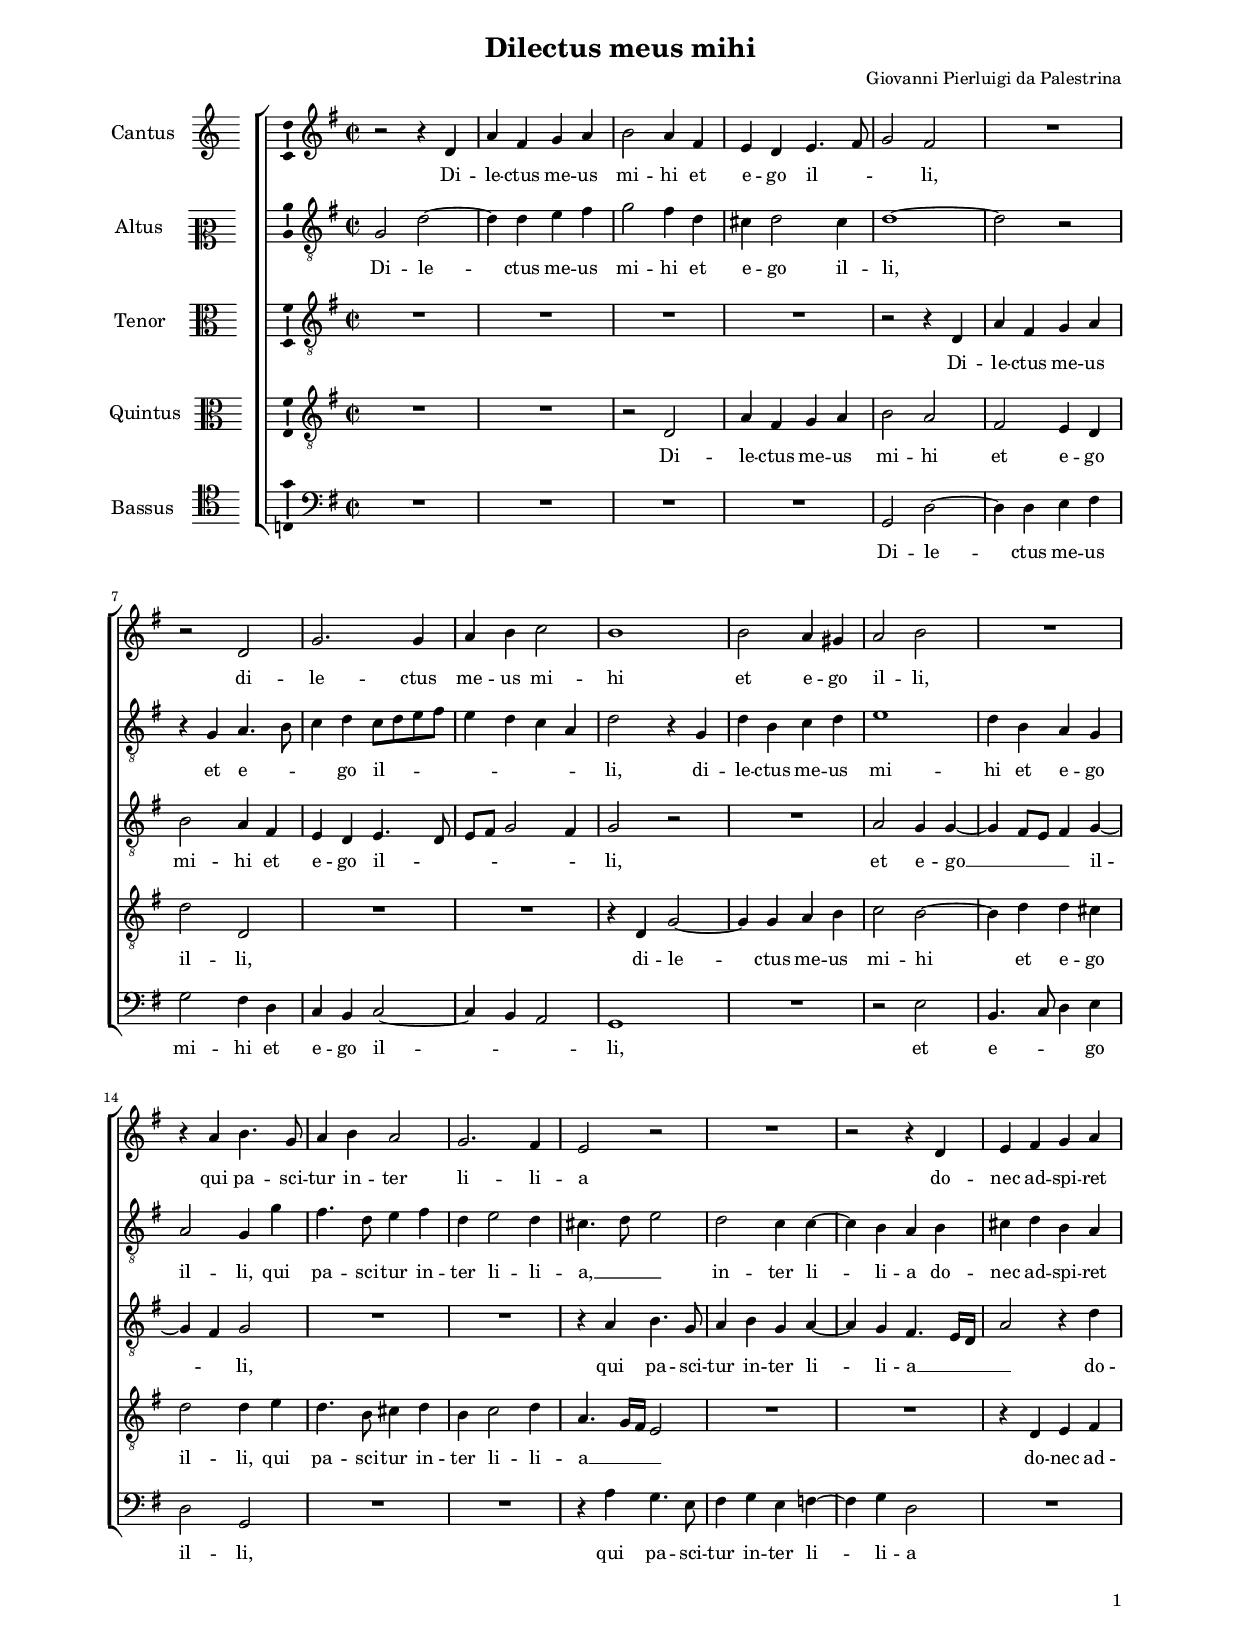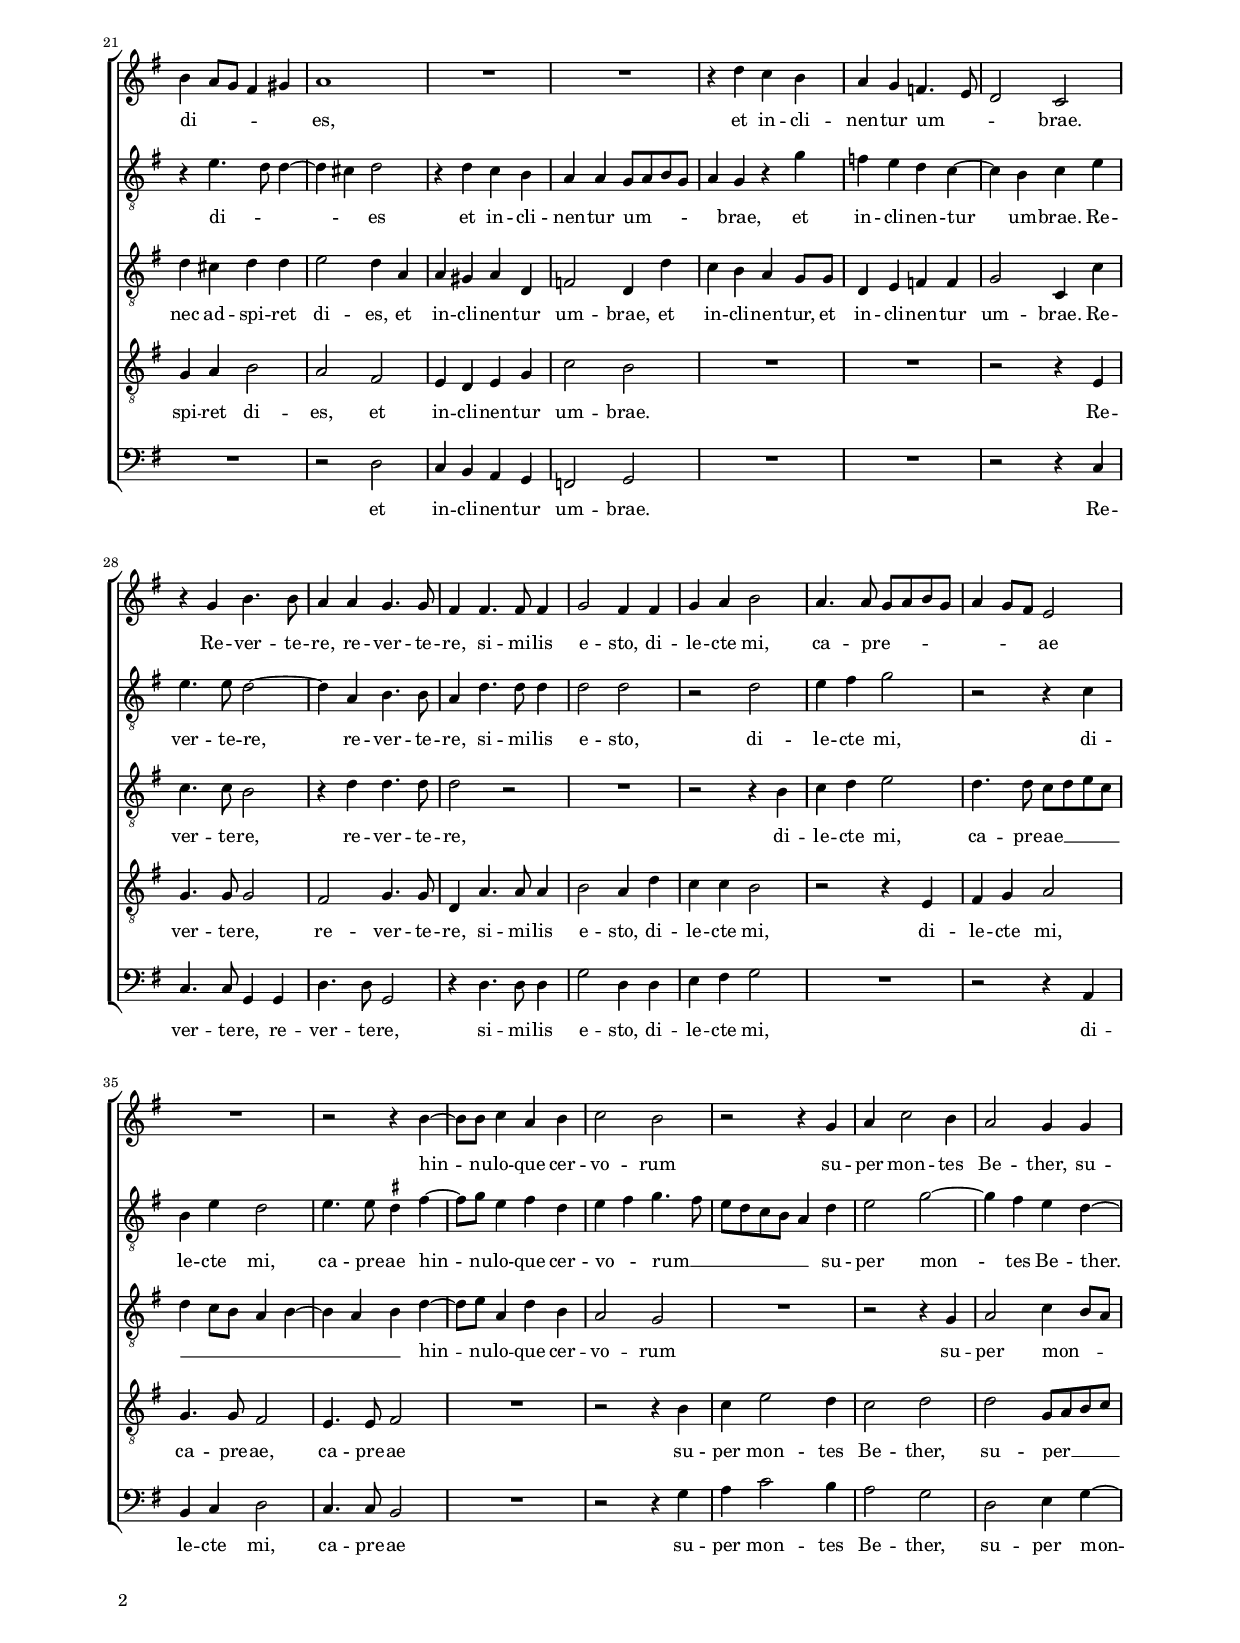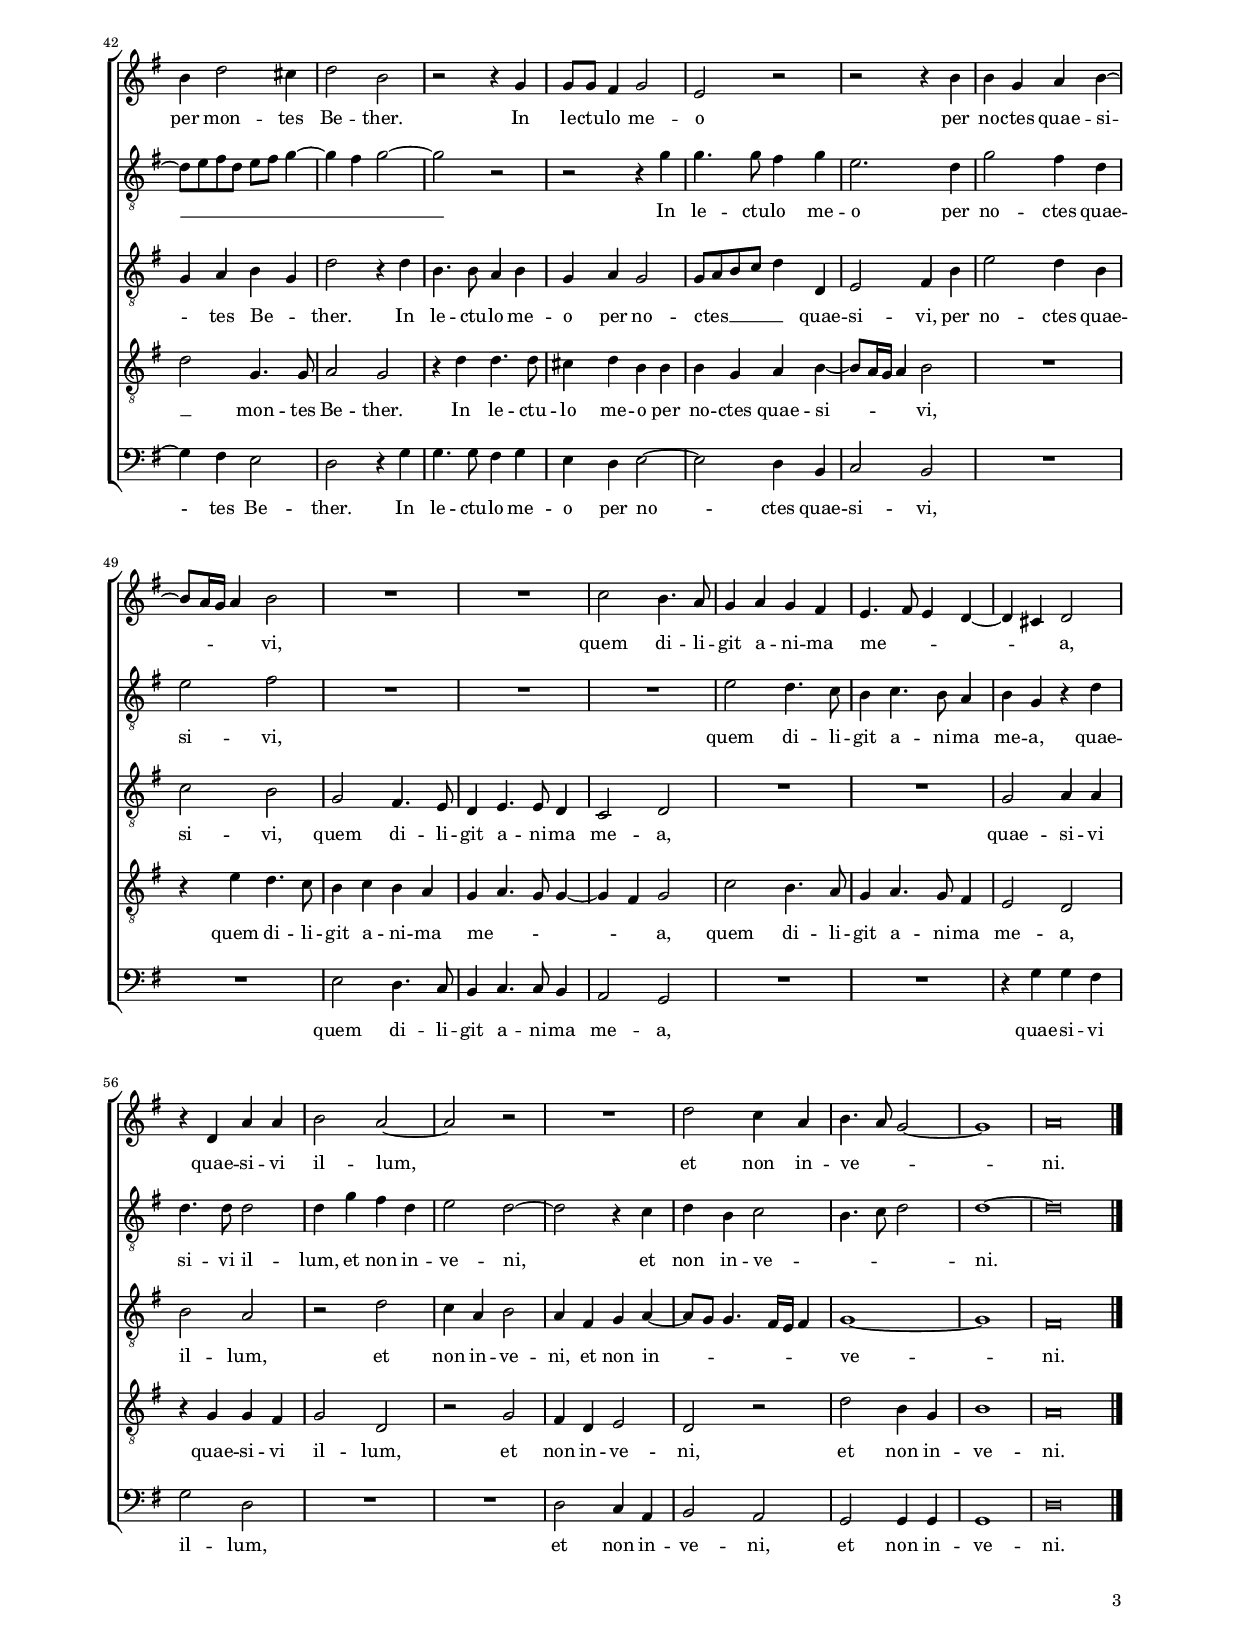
\header
{
  title="Dilectus meus mihi"
  composer="Giovanni Pierluigi da Palestrina"
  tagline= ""
}

\version "2.24.0"
\language deutsch
#(set-global-staff-size 15)
% #(set-default-paper-size "letter")
#(ly:set-option 'point-and-click #f)


\paper
	{
	top-margin = 1.8 \cm
	bottom-margin = 1.2 \cm
	left-margin = 2 \cm
	right-margin = 2 \cm
	ragged-bottom = ##f
	ragged-last-bottom = ##f
	print-page-number = ##f
	system-system-spacing = #'((basic-distance . 16) (minimum-distance . 14) (padding . 5) (strechability . 150))
	oddFooterMarkup=\markup   \fill-line { "" \fromproperty #'page:page-number-string }
	evenFooterMarkup=\markup  \fill-line { \fromproperty #'page:page-number-string "" }
	last-bottom-spacing = #'((basic-distance . 12) (minimum-distance . 7) (padding . 4))
	systems-per-page = 3
	page-count = 3
%	min-systems-per-page = 3
	markup-system-spacing.basic-distance = #12
	}

	
global = {
	\key c \major
	\time 2/2
	\set Score.tempoHideNote = ##t
	\tempo 4 = 95
	\skip 1*62
	\set Score.measureLength = #(ly:make-moment 2/1)
	\skip 1*2 \bar "|."
	}

	ficta = { \once \set suggestAccidentals = ##t }

	forget = #(define-music-function (music) (ly:music?) #{
		\accidentalStyle forget
		$music
		\accidentalStyle default
		#})


incipitcantus = \markup { \score {
	{
	\set Staff.instrumentName = \markup { \fontsize #1 "Cantus" }
	\key c \major
	\clef violin
	s4 \bar ""
	}
	\layout  {
	raggedright = ##t
	indent = 1.6 \cm
	line-width = 2.4\cm
	\context { \Staff \remove Time_signature_engraver }
	\override Staff.Clef.Y-extent = #'(0 . 0)
	}} \hspace #1 }

      
incipitaltus = \markup { \score {
	{
	\set Staff.instrumentName = \markup { \fontsize #1 "Altus" }
	\key c \major
	\clef mezzosoprano
	s4 \bar ""
	}
	\layout  {
	raggedright = ##t
	indent = 1.6 \cm
	line-width = 2.4\cm
	\context { \Staff \remove Time_signature_engraver }
	\override Staff.Clef.Y-extent = #'(0 . 0)
	}} \hspace #1 }


incipittenor = \markup { \score {
	{
	\set Staff.instrumentName = \markup { \fontsize #1 "Tenor" }
	\key c \major
	\clef alto
	s4 \bar ""
	}
	\layout  {
	raggedright = ##t
	indent = 1.6 \cm
	line-width = 2.4\cm
	\context { \Staff \remove Time_signature_engraver }
	\override Staff.Clef.Y-extent = #'(0 . 0)
	}} \hspace #1 }
      
      
incipitquintus = \markup { \score {
	{
	\set Staff.instrumentName = \markup { \fontsize #1 "Quintus" }
	\key c \major
	\clef alto
	s4 \bar ""
	}
	\layout  {
	raggedright = ##t
	indent = 1.6 \cm
	line-width = 2.4\cm
	\context { \Staff \remove Time_signature_engraver }
	\override Staff.Clef.Y-extent = #'(0 . 0)
	}} \hspace #1 }
      
      
incipitbassus = \markup { \score {
	{
	\set Staff.instrumentName = \markup { \fontsize #1 "Bassus" }
	\key c \major
	\clef tenor
	s4 \bar ""
	}
	\layout  {
	raggedright = ##t
	indent = 1.6 \cm
	line-width = 2.4\cm
	\context { \Staff \remove Time_signature_engraver }
	\override Staff.Clef.Y-extent = #'(0 . 0)
	}} \hspace #1 }


cantus =  \relative c''
	{
	r2 r4 g
	d' h c d
	e2 d4 h
	a4 g a4. h8
%5
	c2 h |
	R1
	r2 g
	c2. c4
	d4 e f2
%10
	e1 |
	e2 d4 cis
	d2 e
	R1
	r4 d e4. c8
%15
	d4 e d2 |
	c2. h4
	a2 r	
	R1
	r2 r4 g
%20
	a4 h c d |
	e4 d8 c h4 cis
	d1
	R1
	R1
%25
	r4 g f e |
	d4 c b4. a8
	g2 f
	r4 c' e4. e8
	d4 d c4. c8
%30
	h4 h4. h8 h4 |
	c2 h4 h
	c 4 d e2
	d4. d8 c d e c
	d4 c8 h a2
%35
	R1 |
	r2 r4 e'~
	e8 e f4 d e
	f2 e
	r2 r4 c
%40
	d4 f2 e4 |
	d2 c4 c
	e4 g2 fis4
	g2 e
	r2 r4 c
%45
	c8 c h4 c2 |
	a2 r
	r2 r4 e'
	e4 c d e~
	e8 d16 c d4 e2
%50
	R1 |
	R1
	f2 e4. d8
	c4 d c h
	a4. h8 a4 g~
%55
	g4 fis g2 |
	r4 g d' d
	e2 d~
	d2 r
	R1
%60
	g2 f4 d |
	e4. d8 c2~
	c1
	d\breve |
	}


altus =  \relative c'
	{
	c2 g'~
	g4 g a h
	c2 h4 g
	fis4 g2 fis4
%5
	g1~ |
	g2 r
	r4 c, d4. e8
	f4 g f8 g a h
	a4 g f d
%10
	g2 r4 c, |
	g'4 e f g
	a1
	g4 e d c
	d2 c4 c'
%15
	h4. g8 a4 h |
	g4 a2 g4
	fis4. g8 a2
	g2 f4 f~
	f4 e d e
%20
	fis4 g e d |
	r4 a'4. g8 g4~
	g4 fis g2
	r4 g f e
	d4 d c8 d e c
%25
	d4 c r c' |
	b4 a g f~
	f4 e f a
	a4. a8 g2~
	g4 d e4. e8
%30
	d4 g4. g8 g4 |
	g2 g
	r2 g
	a4 h c2
	r2 r4 f,
%35
	e4 a g2 |
	a4. a8 \ficta gis4 h~
	h8 c a4 h g
	a4 h c4. h8
	a8 g f e d4 g
%40
	a2 c~ |
	c4 h a g~
	g8 a h g a h c4~
	c4 h c2~
	c2 r
%45
	r2 r4 c |
	c4. c8 h4 c
	a2. g4
	c2 h4 g
	a2 h
%50
	R1 |
	R1
	R1
	a2 g4. f8
	e4 f4. e8 d4
%55
	e4 c r g' |
	g4. g8 g2
	g4 c h g
	a2 g~
	g2 r4 f
%60
	g4 e f2 |
	e4. f8 g2
	g1~
	g\breve |
	}


tenor =  \relative c'
	{
	R1
	R1
	R1
	R1
%5
	r2 r4 g |
	d'4 h c d
	e2 d4 h
	a4 g a4. g8
	a8 h c2 h4
%10
	c2 r |
	R1
	d2 c4 c~
	c4 h8 a h4 c~
	c4 h c2
%15
	R1 |
	R1
	r4 d e4. c8
	d4 e c d~
	d4 c h4. a16 g
%20
	d'2 r4 g |
	g4 fis g g
	a2 g4 d
	d4 cis d g,
	b2 g4 g'
%25
	f4 e d c8 c |
	g4 a b b
	c2 f,4 f'
	f4. f8 e2
	r4 g g4. g8
%30
	g2 r |
	R1
	r2 r4 e
	f4 g a2
	g4. g8 f8 g a f
%35
	g4 f8 e d4 e~ |
	e4 d e g~
	g8 a d,4 g e
	d2 c
	R1
%40
	r2 r4 c |
	d2 f4 e8 d
	c4 d e c
	g'2 r4 g
	e4. e8 d4 e
%45
	c4 d c2 |
	c8 d e f g4 g,
	a2 h4 e
	a2 g4 e
	f2 e
%50
	c2 h4. a8 |
	g4 a4. a8 g4
	f2 g
	R1
	R1
%55
	c2 d4 d |
	e2 d
	r2 g
	f4 d e2
	d4 h c d~
%60
	d8 c c4. h16 a h4 |
	c1~
	c1
	h\breve |
	}


quintus  =  \relative c'
	{
	R1
	R1
	r2 g
	d'4 h c d
%5
	e2 d |
	h2 a4 g
	g'2 g,
	R1
	R1
%10
	r4 g c2~ |
	c4 c d e
	f2 e~
	e4 g g fis
	g2 g4 a
%15
	g4. e8 fis4 g |
	e4 f2 g4
	d4. c16 h a2
	R1
	R1
%20
	r4 g a h |
	c4 d e2
	d2 h
	a4 g a c
	f2 e
%25
	R1 |
	R1
	r2 r4 a,
	c4. c8 c2
	h2 c4. c8
%30
	g4 d'4. d8 d4 |
	e2 d4 g
	f4 f e2
	r2 r4 a,
	h4 c d2
%35
	c4. c8 h2 |
	a4. a8 h2
	R1
	r2 r4 e
	f4 a2 g4
%40
	f2 g |
	g2 c,8 d e f
	g2 c,4. c8
	d2 c
	r4 g' g4. g8
%45
	fis4 g e e |
	e4 c d e~
	e8 d16 c d4 e2
	R1
	r4 a g4. f8
%50
	e4 f e d |
	c4 d4. c8 c4~
	c4 h c2
	f2 e4. d8
	c4 d4. c8 h4
%55
	a2 g |
	r4 c c h
	c2 g
	r2 c
	h4 g a2
%60
	g2 r |
	g'2 e4 c
	e1
	d\breve |
	}


bassus  =  \relative c
	{
	R1
	R1
	R1
	R1
%5
	c2 g'~ |
	g4 g a h
	c2 h4 g
	f4 e f2~
	f4 e d2
%10
	c1 |
	R1
	r2 a'
	e4. f8 g4 a
	g2 c,
%15
	R1 |
	R1
	r4 d' c4. a8
	h4 c a b~
	b4 c g2
%20
	R1 |
	R1
	r2 g
	f4 e d c
	b2 c
%25
	R1 |
	R1
	r2 r4 f
	f4. f8 c4 c
	g'4. g8 c,2
%30
	r4 g'4. g8 g4 |
	c2 g4 g
	a4 h c2
	R1
	r2 r4 d,
%35
	e4 f g2 |
	f4. f8 e2
	R1
	r2 r4 c'
	d4 f2 e4
%40
	d2 c |
	g2 a4 c~
	c4 h a2
	g2 r4 c
	c4. c8 h4 c
%45
	a4 g a2~ |
	a2 g4 e
	f2 e
	R1
	R1
%50
	a2 g4. f8 |
	e4 f4. f8 e4
	d2 c
	R1
	R1
%55
	r4 c' c h |
	c2 g
	R1
	R1
	g2 f4 d
%60
	e2 d |
	c2 c4 c
	c1
	g'\breve |
	}


lyricscantus = \lyricmode {
	Di -- le -- ctus me -- us mi -- hi et e -- go il -- _ _ li,
	di -- le -- ctus me -- us mi -- hi et e -- go il -- li,
	qui pa -- sci -- tur in -- ter li -- li -- a
	do -- nec ad -- spi -- ret di -- _ _ _ _ es,
	et in -- cli -- nen -- tur um -- _ _ brae.
	Re -- ver -- te -- re,
	re -- ver -- te -- re,
	si -- mi -- lis e -- sto, di -- le -- cte mi,
	ca -- pre -- _ _ _ _ _ _ _ ae hin -- nu -- lo -- que cer -- vo -- rum
	su -- per mon -- tes Be -- ther,
	su -- per mon -- tes Be -- ther.
	In le -- ctu -- lo me -- o per no -- ctes quae -- si -- _ _ _ vi,
	quem di -- li -- git a -- ni -- ma me -- _ _ _ _ a,
	quae -- si -- vi il -- lum,
	et non in -- ve -- _ _ ni.
	}


lyricsaltus = \lyricmode {
	Di -- le -- ctus me -- us mi -- hi et e -- go il -- li,
	et e -- _ _ go il -- _ _ _ _ _ _ _ li,
	di -- le -- ctus me -- us mi -- hi et e -- go il -- li,
	qui pa -- sci -- tur in -- ter li -- li -- a, __ _ _
	in -- ter li -- li -- a
	do -- nec ad -- spi -- ret di -- _ _ _ es
	et in -- cli -- nen -- tur um -- _ _ _ _ brae,
	et in -- cli -- nen -- tur um -- brae.
	Re -- ver -- te -- re,
	re -- ver -- te -- re,
	si -- mi -- lis e -- sto, di -- le -- cte mi,
	di -- le -- cte mi,
	ca -- pre -- ae hin -- nu -- lo -- que cer -- vo -- _ rum __ _ _ _ _ _ _ 
	su -- per mon -- tes Be -- ther. __ _ _ _ _ _ _ _ _
	In le -- ctu -- lo me -- o per no -- ctes quae -- si -- vi,
	quem di -- li -- git a -- ni -- ma me -- a,
	quae -- si -- vi il -- lum,
	et non in -- ve -- ni,
	et non in -- ve -- _ _ _ ni.
	}


lyricstenor = \lyricmode {
	Di -- le -- ctus me -- us mi -- hi et e -- go il -- _ _ _ _ _ li,
	et e -- go __ _ _ _ il -- _ li,
	qui pa -- sci -- tur in -- ter li -- li -- a __ _ _ _
	do -- nec ad -- spi -- ret di -- es,
	et in -- cli -- nen -- tur um -- brae,
	et in -- cli -- nen -- tur,
	et in -- cli -- nen -- tur um -- brae.
	Re -- ver -- te -- re,
	re -- ver -- te -- re,
	di -- le -- cte mi,
	ca -- pre -- ae __ _ _ _ _ _ _ _ _ _ _ hin -- nu -- lo -- que cer -- vo -- rum
	su -- per mon -- _ _ _ tes Be -- _ ther.
	In le -- ctu -- lo me -- o per no -- ctes __ _ _ _ _ quae -- si -- vi,
	per no -- ctes quae -- si -- vi,
	quem di -- li -- git a -- ni -- ma me -- a,
	quae -- si -- vi il -- lum,
	et non in -- ve -- ni,
	et non in -- _ _ _ _ _ ve -- ni.
	}


lyricsquintus = \lyricmode {
	Di -- le -- ctus me -- us mi -- hi et e -- go il -- li,
	di -- le -- ctus me -- us mi -- hi et e -- go il -- li,
	qui pa -- sci -- tur in -- ter li -- li -- a __ _ _ _
	do -- nec ad -- spi -- ret di -- es,
	et in -- cli -- nen -- tur um -- brae.
	Re -- ver -- te -- re,
	re -- ver -- te -- re,
	si -- mi -- lis e -- sto, di -- le -- cte mi,
	di -- le -- cte mi,
	ca -- pre -- ae,
	ca -- pre -- ae
	su -- per mon -- tes Be -- ther,
	su -- per __ _ _ _ _ mon -- tes Be -- ther.
	In le -- ctu -- lo me -- o per no -- ctes quae -- si -- _ _ _ vi,
	quem di -- li -- git a -- ni -- ma me -- _ _ _ _ a,
	quem di -- li -- git a -- ni -- ma me -- a,
	quae -- si -- vi il -- lum,
	et non in -- ve -- ni,
	et non in -- ve -- ni.
	}


lyricsbassus = \lyricmode {
	Di -- le -- ctus me -- us mi -- hi et e -- go il -- _ _ li,
	et e -- _ _ go il -- li,
	qui pa -- sci -- tur in -- ter li -- li -- a
	et in -- cli -- nen -- tur um -- brae.
	Re -- ver -- te -- re,
	re -- ver -- te -- re,
	si -- mi -- lis e -- sto, di -- le -- cte mi,
	di -- le -- cte mi,
	ca -- pre -- ae
	su -- per mon -- tes Be -- ther,
	su -- per mon -- tes Be -- ther.
	In le -- ctu -- lo me -- o per no -- ctes quae -- si -- vi,
	quem di -- li -- git a -- ni -- ma me -- a,
	quae -- si -- vi il -- lum,
	et non in -- ve -- ni,
	et non in -- ve -- ni.
	}


\score
{  
	\transpose c g, {
	\new ChoirStaff \with { \override StaffGrouper.staff-staff-spacing.basic-distance = #12 }
	<<

	\new Staff << \global
	\new Voice="v1" {
		\set Staff.instrumentName=\incipitcantus
%		\set Staff.instrumentName= "S"
		\set Staff.midiInstrument = "reed organ"
		\clef violin
		\cantus }
	\new Lyrics \lyricsto "v1" {\lyricscantus }
	>>


	\new Staff << \global
	\new Voice="v2" {
		\set Staff.instrumentName=\incipitaltus
%		\set Staff.instrumentName= "A"
		\set Staff.midiInstrument = "reed organ"
		\clef "G_8"
		\altus}
	\new Lyrics \lyricsto "v2" {\lyricsaltus }
	>>


	\new Staff << \global
	\new Voice="v3" {
		\set Staff.instrumentName=\incipittenor
%		\set Staff.instrumentName= "T"
		\set Staff.midiInstrument = "reed organ"
		\clef "G_8"
		\tenor }
	\new Lyrics \lyricsto "v3" {\lyricstenor }
	>>


	\new Staff << \global
	\new Voice="v5" {
		\set Staff.instrumentName=\incipitquintus
%		\set Staff.instrumentName= "Q"
		\set Staff.midiInstrument = "reed organ"
		\clef "G_8"
		\quintus}
	\new Lyrics \lyricsto "v5" {\lyricsquintus }
	>>


	\new Staff << \global
	\new Voice="v4" {
		\set Staff.instrumentName=\incipitbassus
%		\set Staff.instrumentName= "B"
		\set Staff.midiInstrument = "reed organ"
		\clef bass 
		\bassus }
	\new Lyrics \lyricsto "v4" {\lyricsbassus}
	>>

	>>
	} % transpose

	\layout
	{
	indent = 2.5\cm
	\context { \Lyrics \override VerticalAxisGroup.nonstaff-relatedstaff-spacing.padding = #1.4 }
	\context { \Staff \override TimeSignature.break-visibility = #end-of-line-invisible }
	\context { \Staff \consists Ambitus_engraver }
	\context { \Score \override BarNumber.padding = #2 }
	\context { \Voice \override NoteHead.style = #'baroque }
	}

\midi
	{
	
	}

}


% EOF
